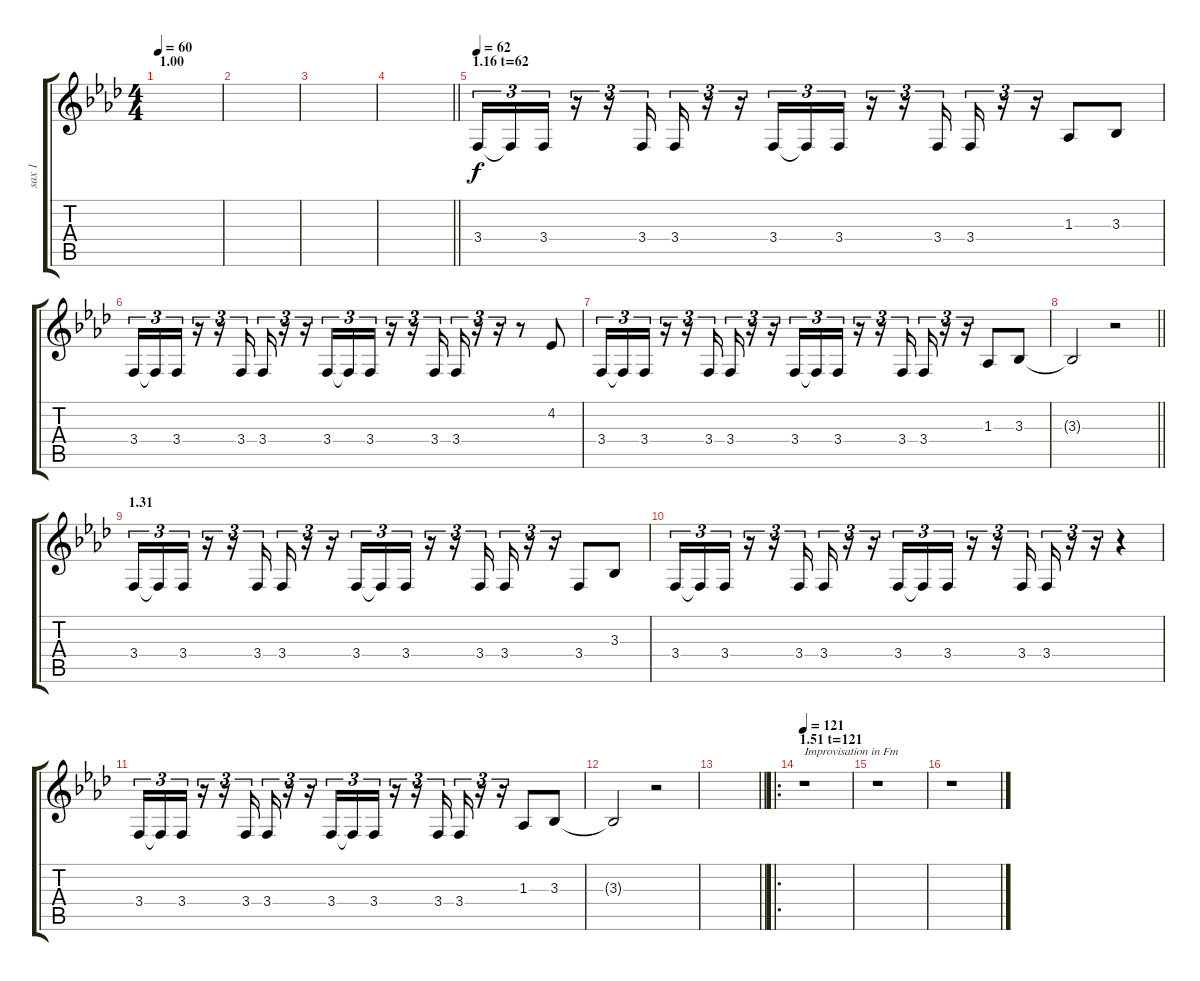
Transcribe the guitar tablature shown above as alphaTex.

\track ("sax 1" "sax 1") {instrument tenorsax}
\staff {score tabs}
\tuning (E4 B3 G3 D3 A2 E2) {hide}
\ts (4 4)
\section ("" "1.00")
\tempo 60
\clef g2
\ks fminor
|
|
|
\barLineRight lightlight
|
\section ("" "1.16 t=62")
\tempo 62
3.4.16{tu (3 2)} 3.4{t}.16{tu (3 2)} 3.4.16{tu (3 2)} r.16{tu (3 2)} r.16{tu (3 2)} 3.4.16{tu (3 2)} 3.4.16{tu (3 2)} r.16{tu (3 2)} r.16{tu (3 2)} 3.4.16{tu (3 2)} 3.4{t}.16{tu (3 2)} 3.4.16{tu (3 2)} r.16{tu (3 2)} r.16{tu (3 2)} 3.4.16{tu (3 2)} 3.4.16{tu (3 2)} r.16{tu (3 2)} r.16{tu (3 2)} 1.3.8 3.3.8 |
3.4.16{tu (3 2)} 3.4{t}.16{tu (3 2)} 3.4.16{tu (3 2)} r.16{tu (3 2)} r.16{tu (3 2)} 3.4.16{tu (3 2)} 3.4.16{tu (3 2)} r.16{tu (3 2)} r.16{tu (3 2)} 3.4.16{tu (3 2)} 3.4{t}.16{tu (3 2)} 3.4.16{tu (3 2)} r.16{tu (3 2)} r.16{tu (3 2)} 3.4.16{tu (3 2)} 3.4.16{tu (3 2)} r.16{tu (3 2)} r.16{tu (3 2)} r.8 4.2.8 |
3.4.16{tu (3 2)} 3.4{t}.16{tu (3 2)} 3.4.16{tu (3 2)} r.16{tu (3 2)} r.16{tu (3 2)} 3.4.16{tu (3 2)} 3.4.16{tu (3 2)} r.16{tu (3 2)} r.16{tu (3 2)} 3.4.16{tu (3 2)} 3.4{t}.16{tu (3 2)} 3.4.16{tu (3 2)} r.16{tu (3 2)} r.16{tu (3 2)} 3.4.16{tu (3 2)} 3.4.16{tu (3 2)} r.16{tu (3 2)} r.16{tu (3 2)} 1.3.8 3.3.8 |
\barLineRight lightlight
3.3{t}.2 r.2 |
\section ("" "1.31")
3.4.16{tu (3 2)} 3.4{t}.16{tu (3 2)} 3.4.16{tu (3 2)} r.16{tu (3 2)} r.16{tu (3 2)} 3.4.16{tu (3 2)} 3.4.16{tu (3 2)} r.16{tu (3 2)} r.16{tu (3 2)} 3.4.16{tu (3 2)} 3.4{t}.16{tu (3 2)} 3.4.16{tu (3 2)} r.16{tu (3 2)} r.16{tu (3 2)} 3.4.16{tu (3 2)} 3.4.16{tu (3 2)} r.16{tu (3 2)} r.16{tu (3 2)} 3.4.8 3.3.8 |
3.4.16{tu (3 2)} 3.4{t}.16{tu (3 2)} 3.4.16{tu (3 2)} r.16{tu (3 2)} r.16{tu (3 2)} 3.4.16{tu (3 2)} 3.4.16{tu (3 2)} r.16{tu (3 2)} r.16{tu (3 2)} 3.4.16{tu (3 2)} 3.4{t}.16{tu (3 2)} 3.4.16{tu (3 2)} r.16{tu (3 2)} r.16{tu (3 2)} 3.4.16{tu (3 2)} 3.4.16{tu (3 2)} r.16{tu (3 2)} r.16{tu (3 2)} r.4 |
3.4.16{tu (3 2)} 3.4{t}.16{tu (3 2)} 3.4.16{tu (3 2)} r.16{tu (3 2)} r.16{tu (3 2)} 3.4.16{tu (3 2)} 3.4.16{tu (3 2)} r.16{tu (3 2)} r.16{tu (3 2)} 3.4.16{tu (3 2)} 3.4{t}.16{tu (3 2)} 3.4.16{tu (3 2)} r.16{tu (3 2)} r.16{tu (3 2)} 3.4.16{tu (3 2)} 3.4.16{tu (3 2)} r.16{tu (3 2)} r.16{tu (3 2)} 1.3.8 3.3.8 |
3.3{t}.2 r.2 |
\barLineRight lightlight
|
\ro
\section ("" "1.51 t=121")
\tempo 121
r.1{txt "Improvisation in Fm"} |
r.1 |
r.1
